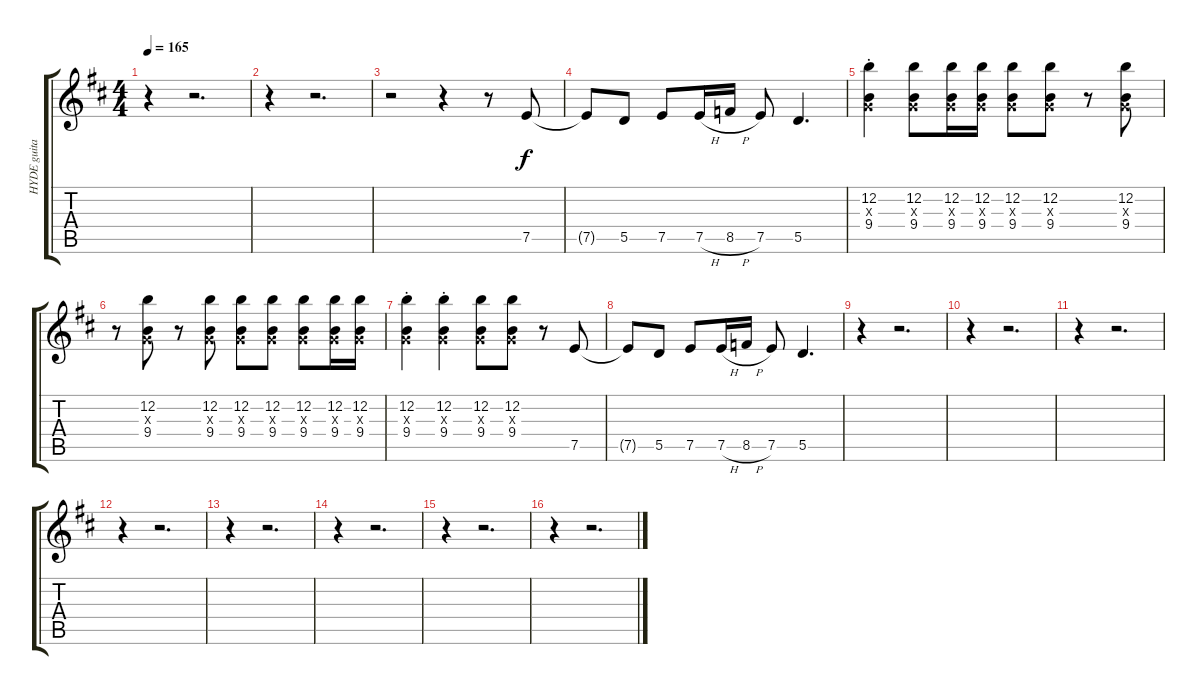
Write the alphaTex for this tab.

\track ("HYDE guitar" "HYDE guita") {instrument overdrivenguitar}
\staff {score tabs}
\tuning (E4 B3 G3 D3 A2 D2) {hide}
\ts (4 4)
\tempo 165
\clef g2
\ks d
r.4{dy f} r.2{d} |
r.4 r.2{d} |
r.2 r.4 r.8 7.5.8 |
7.5{t}.8 5.5.8 7.5.8 7.5{h}.16 8.5{h}.16 7.5.8 5.5.4{d} |
(12.2 0.3{x} 9.4{st}).4 (12.2 0.3{x} 9.4).8 (12.2 0.3{x} 9.4).16 (12.2 0.3{x} 9.4).16 (12.2 0.3{x} 9.4).8 (12.2 0.3{x} 9.4).8 r.8 (12.2 0.3{x} 9.4).8 |
r.8 (12.2 0.3{x} 9.4).8 r.8 (12.2 0.3{x} 9.4).8 (12.2 0.3{x} 9.4).8 (12.2 0.3{x} 9.4).8 (12.2 0.3{x} 9.4).8 (12.2 0.3{x} 9.4).16 (12.2 0.3{x} 9.4).16 |
(12.2{st} 0.3{x} 9.4).4 (12.2{st} 0.3{x} 9.4).4 (12.2 0.3{x} 9.4).8 (12.2 0.3{x} 9.4).8 r.8 7.5.8 |
7.5{t}.8 5.5.8 7.5.8 7.5{h}.16 8.5{h}.16 7.5.8 5.5.4{d} |
r.4 r.2{d} |
r.4 r.2{d} |
r.4 r.2{d} |
r.4 r.2{d} |
r.4 r.2{d} |
r.4 r.2{d} |
r.4 r.2{d} |
r.4 r.2{d}
